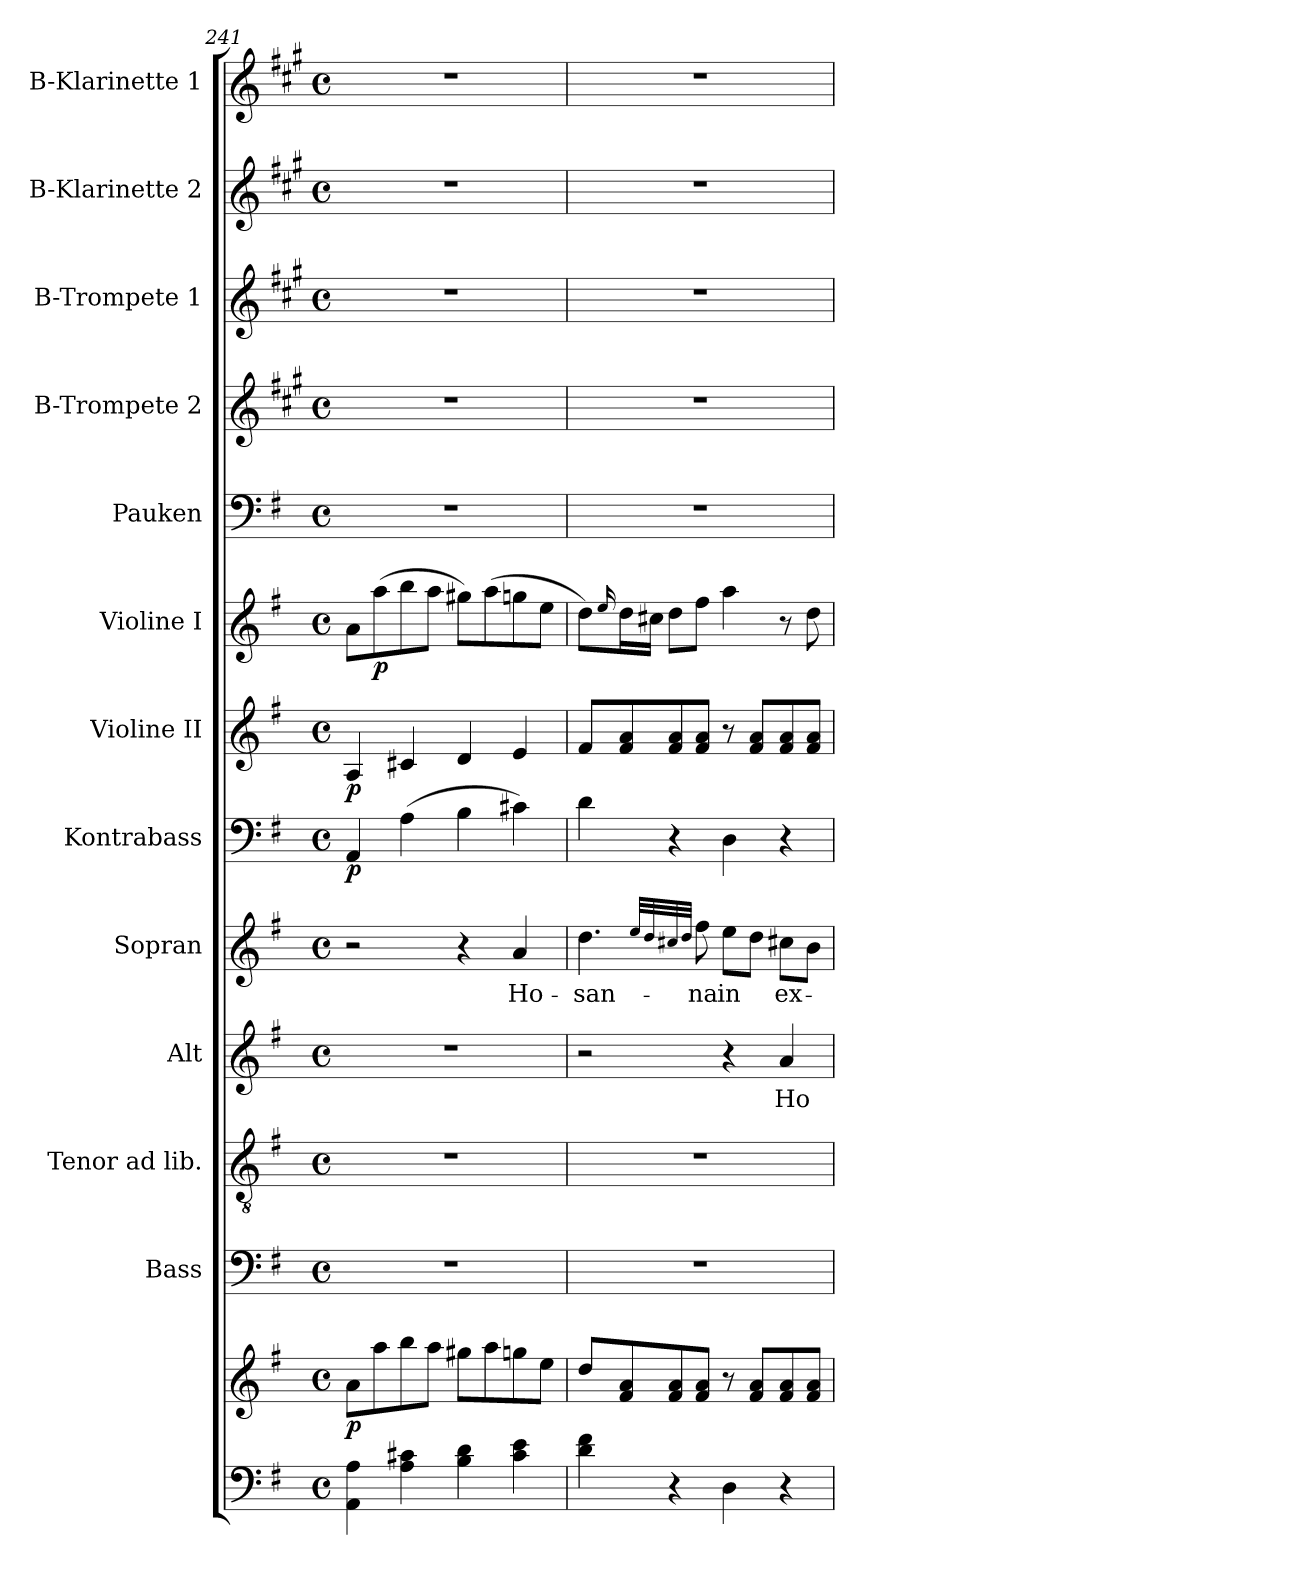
**kern	**kern	**dynam	**kern	**kern	**kern	**text	**kern	**text	**kern	**dynam	**kern	**dynam	**kern	**dynam	**kern	**kern	**kern	**kern	**kern
*part13	*part13	*part13	*part12	*part11	*part10	*part10	*part9	*part9	*part8	*part8	*part7	*part7	*part6	*part6	*part5	*part4	*part3	*part2	*part1
*staff14	*staff13	*staff13/14	*staff12	*staff11	*staff10	*staff10	*staff9	*staff9	*staff8	*staff8	*staff7	*staff7	*staff6	*staff6	*staff5	*staff4	*staff3	*staff2	*staff1
*	*	*	*I"Bass	*I"Tenor ad lib.	*I"Alt	*	*I"Sopran	*	*I"Kontrabass	*	*I"Violine II	*	*I"Violine I	*	*I"Pauken	*I"B-Trompete 2	*I"B-Trompete 1	*I"B-Klarinette 2	*I"B-Klarinette 1
*	*	*	*I'B.	*I'T.	*I'A.	*	*I'S.	*	*I'Kb.	*	*I'Vl. II	*	*I'Vl. I	*	*I'Pk.	*I'Trp. 2	*I'Trp. 1	*I'B Kl. 2	*I'B Kl. 1
*clefF4	*clefG2	*	*clefF4	*clefGv2	*clefG2	*	*clefG2	*	*clefF4	*	*clefG2	*	*clefG2	*	*clefF4	*clefG2	*clefG2	*clefG2	*clefG2
*	*	*	*	*	*	*	*	*	*ITrd7c12	*	*	*	*	*	*	*ITrd1c2	*ITrd1c2	*ITrd1c2	*ITrd1c2
*k[f#]	*k[f#]	*	*k[f#]	*k[f#]	*k[f#]	*	*k[f#]	*	*k[f#]	*	*k[f#]	*	*k[f#]	*	*k[f#]	*k[f#]	*k[f#]	*k[f#]	*k[f#]
*G:	*G:	*	*G:	*G:	*G:	*	*G:	*	*G:	*	*G:	*	*G:	*	*G:	*G:	*G:	*G:	*G:
*M4/4	*M4/4	*	*M4/4	*M4/4	*M4/4	*	*M4/4	*	*M4/4	*	*M4/4	*	*M4/4	*	*M4/4	*M4/4	*M4/4	*M4/4	*M4/4
*met(c)	*met(c)	*	*met(c)	*met(c)	*met(c)	*	*met(c)	*	*met(c)	*	*met(c)	*	*met(c)	*	*met(c)	*met(c)	*met(c)	*met(c)	*met(c)
=241	=241	=241	=241	=241	=241	=241	=241	=241	=241	=241	=241	=241	=241	=241	=241	=241	=241	=241	=241
!	!	!LO:DY:b	!	!	!	!	!	!	!	!LO:DY:b	!	!LO:DY:b	!	!	!	!	!	!	!
4AA\ 4A\	8a\L	p	1r	1r	1r	.	2r	.	4AAA/	p	4A/	p	8a\L	.	1r	1r	1r	1r	1r
!	!	!	!	!	!	!	!	!	!	!	!	!	!	!LO:DY:b	!	!	!	!	!
.	8aa\	.	.	.	.	.	.	.	.	.	.	.	(>8aa\	p	.	.	.	.	.
4A\ 4c#X\	8bb\	.	.	.	.	.	.	.	(>4AA\	.	4c#X/	.	8bb\	.	.	.	.	.	.
.	8aa\J	.	.	.	.	.	.	.	.	.	.	.	8aa\J	.	.	.	.	.	.
4B\ 4d\	8gg#X\L	.	.	.	.	.	4r	.	4BB\	.	4d/	.	8gg#X\L)	.	.	.	.	.	.
.	8aa\	.	.	.	.	.	.	.	.	.	.	.	(>8aa\	.	.	.	.	.	.
!	!	!	!	!	!	!	!	!LO:LY:b	!	!	!	!	!	!	!	!	!	!	!
4c#\ 4e\	8ggn\	.	.	.	.	.	4a/	Ho-	4C#X\)	.	4e/	.	8ggn\	.	.	.	.	.	.
.	8ee\J	.	.	.	.	.	.	.	.	.	.	.	8ee\J	.	.	.	.	.	.
=242	=242	=242	=242	=242	=242	=242	=242	=242	=242	=242	=242	=242	=242	=242	=242	=242	=242	=242	=242
!	!	!	!	!	!	!	!	!LO:LY:b	!	!	!	!	!	!	!	!	!	!	!
4d\ 4f#\	8dd/L	.	1r	1r	2r	.	4.dd\	-san-	4D\	.	8f#/L	.	8dd\L)	.	1r	1r	1r	1r	1r
.	.	.	.	.	.	.	.	.	.	.	.	.	16qqee/	.	.	.	.	.	.
.	8f#/ 8a/	.	.	.	.	.	.	.	.	.	8f#/ 8a/	.	16dd\L	.	.	.	.	.	.
.	.	.	.	.	.	.	.	.	.	.	.	.	16cc#X\JJ	.	.	.	.	.	.
4r	8f#/ 8a/	.	.	.	.	.	.	.	4r	.	8f#/ 8a/	.	8dd\L	.	.	.	.	.	.
.	.	.	.	.	.	.	32qee/LLL	.	.	.	.	.	.	.	.	.	.	.	.
.	.	.	.	.	.	.	32qdd/	.	.	.	.	.	.	.	.	.	.	.	.
.	.	.	.	.	.	.	32qcc#X/	.	.	.	.	.	.	.	.	.	.	.	.
.	.	.	.	.	.	.	32qdd/JJJ	.	.	.	.	.	.	.	.	.	.	.	.
!	!	!	!	!	!	!	!	!LO:LY:b	!	!	!	!	!	!	!	!	!	!	!
.	8f#/ 8a/J	.	.	.	.	.	8ff#\	-na	.	.	8f#/ 8a/J	.	8ff#\J	.	.	.	.	.	.
!	!	!	!	!	!	!	!	!LO:LY:b	!	!	!	!	!	!	!	!	!	!	!
4D\	8r	.	.	.	4r	.	8ee\L	in	4DD\	.	8r	.	4aa\	.	.	.	.	.	.
.	8f#/ 8a/L	.	.	.	.	.	8dd\J	.	.	.	8f#/ 8a/L	.	.	.	.	.	.	.	.
!	!	!	!	!	!	!LO:LY:b	!	!LO:LY:b	!	!	!	!	!	!	!	!	!	!	!
4r	8f#/ 8a/	.	.	.	4a/	Ho-	8cc#\L	ex-	4r	.	8f#/ 8a/	.	8r	.	.	.	.	.	.
.	8f#/ 8a/J	.	.	.	.	.	8b\J	.	.	.	8f#/ 8a/J	.	8dd\	.	.	.	.	.	.
=	=	=	=	=	=	=	=	=	=	=	=	=	=	=	=	=	=	=	=
*-	*-	*-	*-	*-	*-	*-	*-	*-	*-	*-	*-	*-	*-	*-	*-	*-	*-	*-	*-
